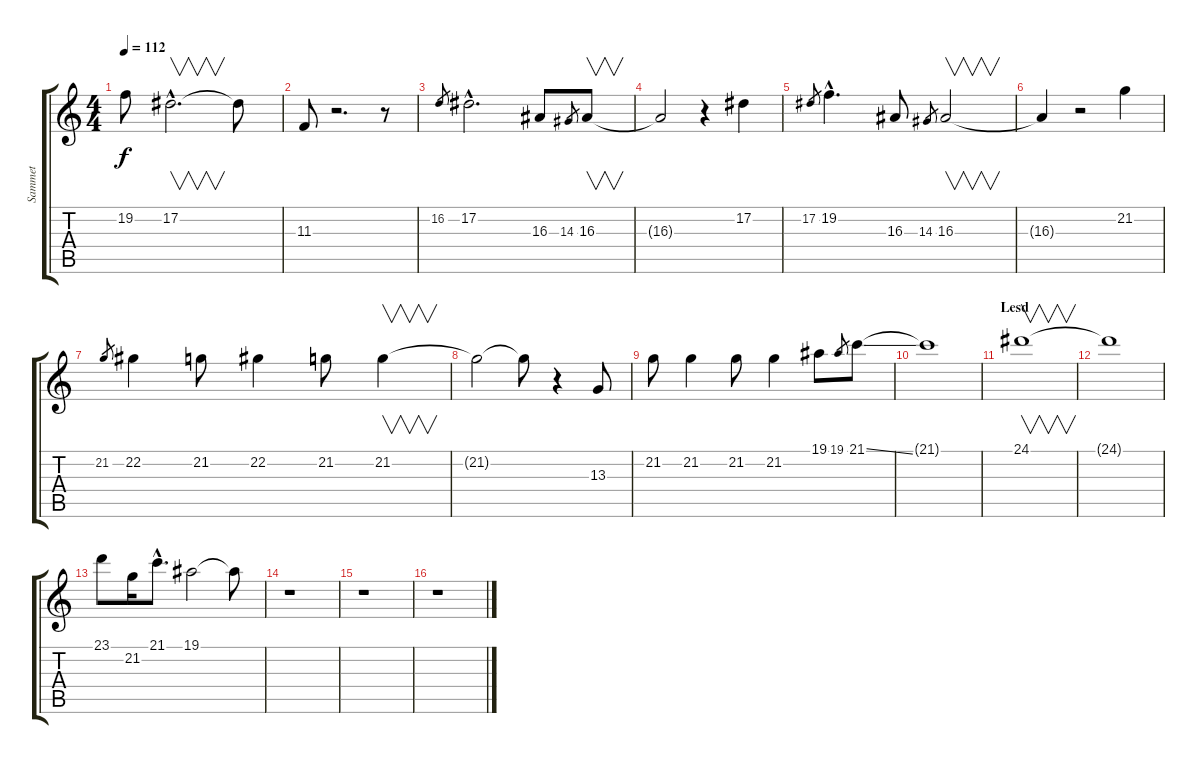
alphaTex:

\track ("Sammet" "Sammet") {instrument choiraahs}
\staff {score tabs}
\tuning (Eb4 Bb3 Gb3 Db3 Ab2 Eb2) {hide}
\ts (4 4)
\tempo 112
\clef g2
\ks c
19.2.8{dy f} 17.2{hac}.2{v d} 17.2{t}.8 |
11.3.8 r.2{d} r.8 |
16.2.8{gr} 17.2{hac}.2{d} 16.3.8 14.3.8{gr} 16.3.8{v} |
16.3{t}.2 r.4 17.2.4 |
17.2.8{gr} 19.2{hac}.4{d} 16.3.8 14.3.8{gr} 16.3.2{v} |
16.3{t}.4 r.2 21.2.4 |
21.2.8{gr} 22.2.4 21.2.8 22.2.4 21.2.8 21.2.4{v} |
21.2{t}.2 21.2{t}.8 r.4 13.3.8 |
21.2.8 21.2.4 21.2.8 21.2.4 19.1.8 19.1.8{gr} 21.1{ss}.8 |
21.1{t}.1 |
\section ("" "Lesd")
24.1.1{v} |
24.1{t}.1 |
23.1.8 21.2.16 21.1{hac}.8{d} 19.1.2 19.1{t}.8 |
r.1 |
r.1 |
r.1
